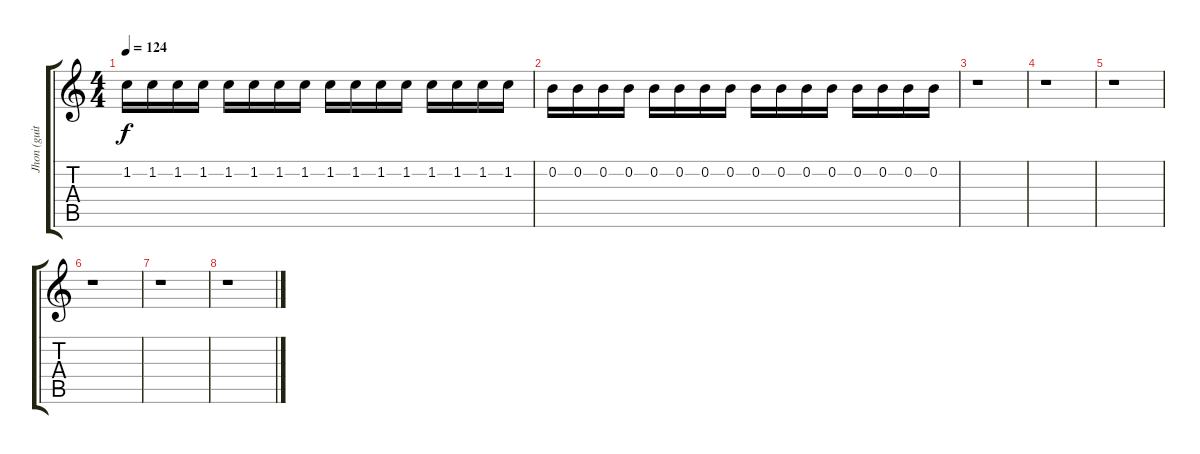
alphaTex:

\track ("Jhon (guit. muted)" "Jhon (guit") {instrument electricguitarmuted}
\staff {score tabs}
\tuning (E4 B3 G3 D3 A2 E2) {hide}
\ts (4 4)
\tempo 124
\clef g2
\ks c
1.2.16{dy f} 1.2.16 1.2.16 1.2.16 1.2.16 1.2.16 1.2.16 1.2.16 1.2.16 1.2.16 1.2.16 1.2.16 1.2.16 1.2.16 1.2.16 1.2.16 |
0.2.16 0.2.16 0.2.16 0.2.16 0.2.16 0.2.16 0.2.16 0.2.16 0.2.16 0.2.16 0.2.16 0.2.16 0.2.16 0.2.16 0.2.16 0.2.16 |
r.1 |
r.1 |
r.1 |
r.1 |
r.1 |
r.1
